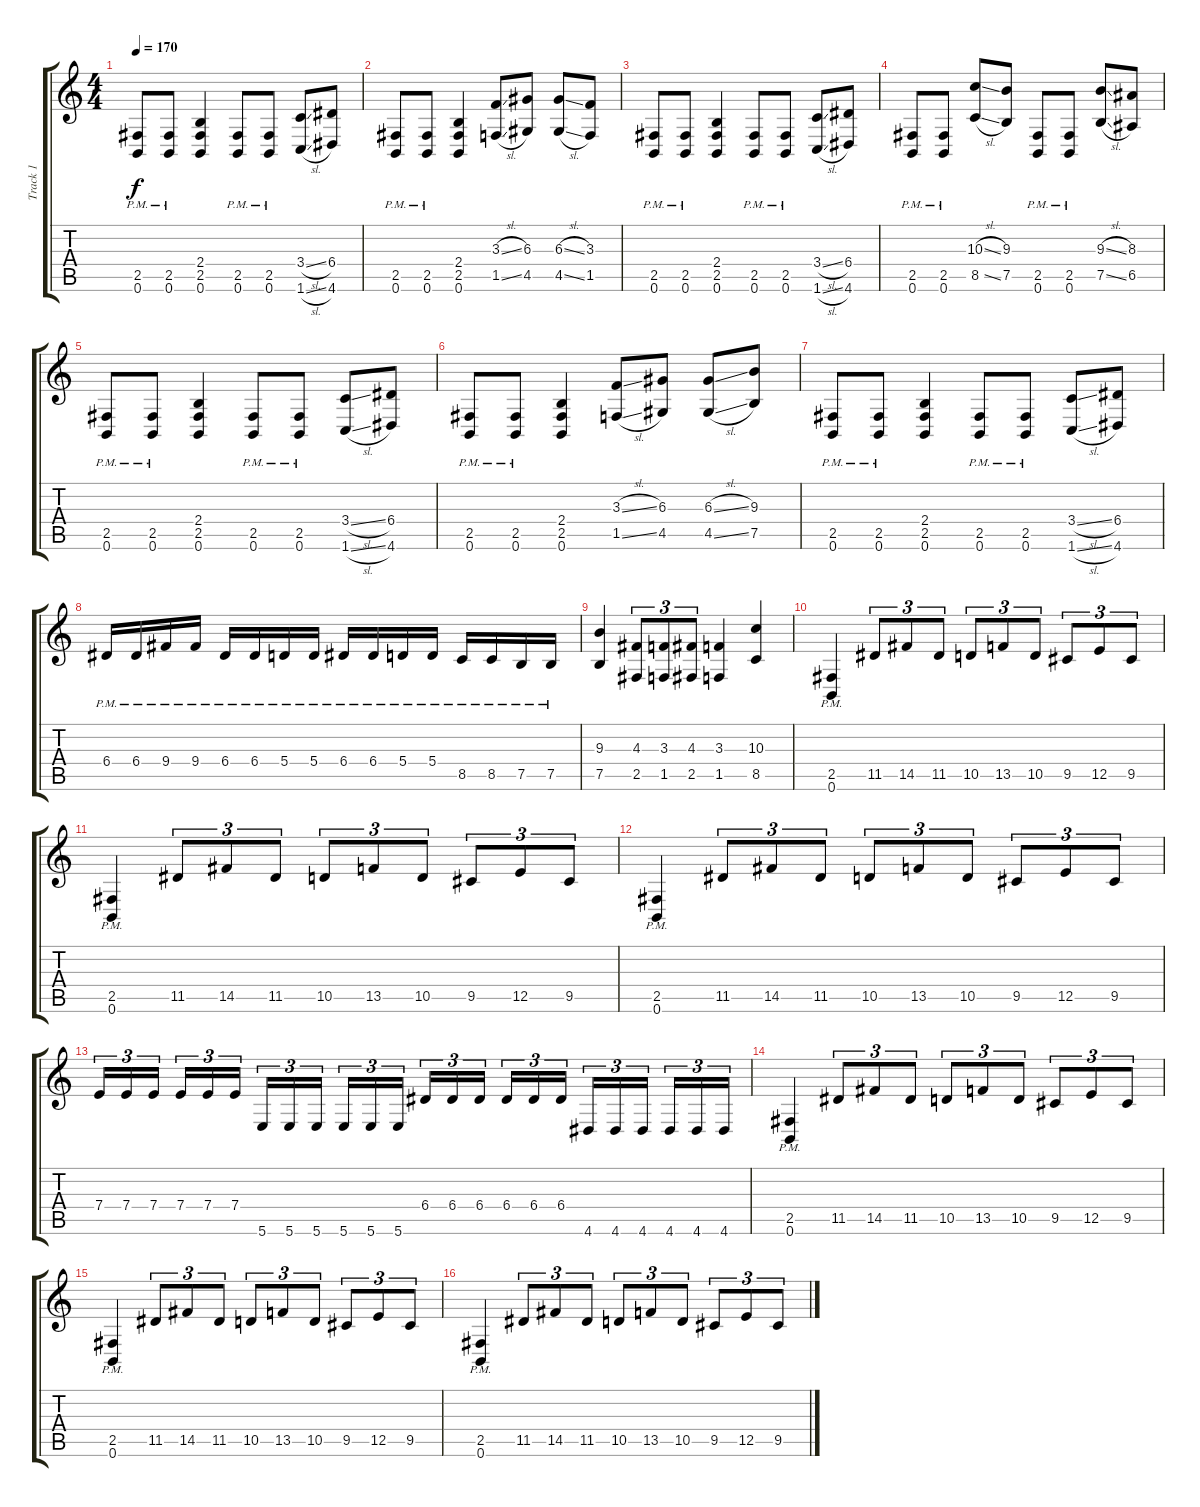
\track ("Track 1" "Track 1") {instrument distortionguitar}
\staff {score tabs}
\tuning (B3 Gb3 D3 A2 E2 B1) {hide}
\ts (4 4)
\tempo 170
\clef g2
\ks c
(2.5{pm} 0.6{pm}).8{dy f} (2.5{pm} 0.6{pm}).8 (2.4 2.5 0.6).4 (2.5{pm} 0.6{pm}).8 (2.5{pm} 0.6{pm}).8 (3.4{sl} 1.6{sl}).8 (6.4 4.6).8 |
(2.5{pm} 0.6{pm}).8 (2.5{pm} 0.6{pm}).8 (2.4 2.5 0.6).4 (3.3{sl} 1.5{sl}).8 (6.3 4.5).8 (6.3{sl} 4.5{sl}).8 (3.3 1.5).8 |
(2.5{pm} 0.6{pm}).8 (2.5{pm} 0.6{pm}).8 (2.4 2.5 0.6).4 (2.5{pm} 0.6{pm}).8 (2.5{pm} 0.6{pm}).8 (3.4{sl} 1.6{sl}).8 (6.4 4.6).8 |
(2.5{pm} 0.6{pm}).8 (2.5{pm} 0.6{pm}).8 (10.3{sl} 8.5{sl}).8 (9.3 7.5).8 (2.5{pm} 0.6{pm}).8 (2.5{pm} 0.6{pm}).8 (9.3{sl} 7.5{sl}).8 (8.3 6.5).8 |
(2.5{pm} 0.6{pm}).8 (2.5{pm} 0.6{pm}).8 (2.4 2.5 0.6).4 (2.5{pm} 0.6{pm}).8 (2.5{pm} 0.6{pm}).8 (3.4{sl} 1.6{sl}).8 (6.4 4.6).8 |
(2.5{pm} 0.6{pm}).8 (2.5{pm} 0.6{pm}).8 (2.4 2.5 0.6).4 (3.3{sl} 1.5{sl}).8 (6.3 4.5).8 (6.3{sl} 4.5{sl}).8 (9.3 7.5).8 |
(2.5{pm} 0.6{pm}).8 (2.5{pm} 0.6{pm}).8 (2.4 2.5 0.6).4 (2.5{pm} 0.6{pm}).8 (2.5{pm} 0.6{pm}).8 (3.4{sl} 1.6{sl}).8 (6.4 4.6).8 |
6.4{pm}.16 6.4{pm}.16 9.4{pm}.16 9.4{pm}.16 6.4{pm}.16 6.4{pm}.16 5.4{pm}.16 5.4{pm}.16 6.4{pm}.16 6.4{pm}.16 5.4{pm}.16 5.4{pm}.16 8.5{pm}.16 8.5{pm}.16 7.5{pm}.16 7.5{pm}.16 |
(9.3 7.5).4 (4.3 2.5).8{tu (3 2)} (3.3 1.5).8{tu (3 2)} (4.3 2.5).8{tu (3 2)} (3.3 1.5).4 (10.3 8.5).4 |
(2.5{pm} 0.6{pm}).4 11.5.8{tu (3 2)} 14.5.8{tu (3 2)} 11.5.8{tu (3 2)} 10.5.8{tu (3 2)} 13.5.8{tu (3 2)} 10.5.8{tu (3 2)} 9.5.8{tu (3 2)} 12.5.8{tu (3 2)} 9.5.8{tu (3 2)} |
(2.5{pm} 0.6{pm}).4 11.5.8{tu (3 2)} 14.5.8{tu (3 2)} 11.5.8{tu (3 2)} 10.5.8{tu (3 2)} 13.5.8{tu (3 2)} 10.5.8{tu (3 2)} 9.5.8{tu (3 2)} 12.5.8{tu (3 2)} 9.5.8{tu (3 2)} |
(2.5{pm} 0.6{pm}).4 11.5.8{tu (3 2)} 14.5.8{tu (3 2)} 11.5.8{tu (3 2)} 10.5.8{tu (3 2)} 13.5.8{tu (3 2)} 10.5.8{tu (3 2)} 9.5.8{tu (3 2)} 12.5.8{tu (3 2)} 9.5.8{tu (3 2)} |
7.4.16{tu (3 2)} 7.4.16{tu (3 2)} 7.4.16{tu (3 2) beam splitsecondary} 7.4.16{tu (3 2)} 7.4.16{tu (3 2)} 7.4.16{tu (3 2)} 5.6.16{tu (3 2)} 5.6.16{tu (3 2)} 5.6.16{tu (3 2) beam splitsecondary} 5.6.16{tu (3 2)} 5.6.16{tu (3 2)} 5.6.16{tu (3 2)} 6.4.16{tu (3 2)} 6.4.16{tu (3 2)} 6.4.16{tu (3 2) beam splitsecondary} 6.4.16{tu (3 2)} 6.4.16{tu (3 2)} 6.4.16{tu (3 2)} 4.6.16{tu (3 2)} 4.6.16{tu (3 2)} 4.6.16{tu (3 2) beam splitsecondary} 4.6.16{tu (3 2)} 4.6.16{tu (3 2)} 4.6.16{tu (3 2)} |
(2.5{pm} 0.6{pm}).4 11.5.8{tu (3 2)} 14.5.8{tu (3 2)} 11.5.8{tu (3 2)} 10.5.8{tu (3 2)} 13.5.8{tu (3 2)} 10.5.8{tu (3 2)} 9.5.8{tu (3 2)} 12.5.8{tu (3 2)} 9.5.8{tu (3 2)} |
(2.5{pm} 0.6{pm}).4 11.5.8{tu (3 2)} 14.5.8{tu (3 2)} 11.5.8{tu (3 2)} 10.5.8{tu (3 2)} 13.5.8{tu (3 2)} 10.5.8{tu (3 2)} 9.5.8{tu (3 2)} 12.5.8{tu (3 2)} 9.5.8{tu (3 2)} |
(2.5{pm} 0.6{pm}).4 11.5.8{tu (3 2)} 14.5.8{tu (3 2)} 11.5.8{tu (3 2)} 10.5.8{tu (3 2)} 13.5.8{tu (3 2)} 10.5.8{tu (3 2)} 9.5.8{tu (3 2)} 12.5.8{tu (3 2)} 9.5.8{tu (3 2)}
